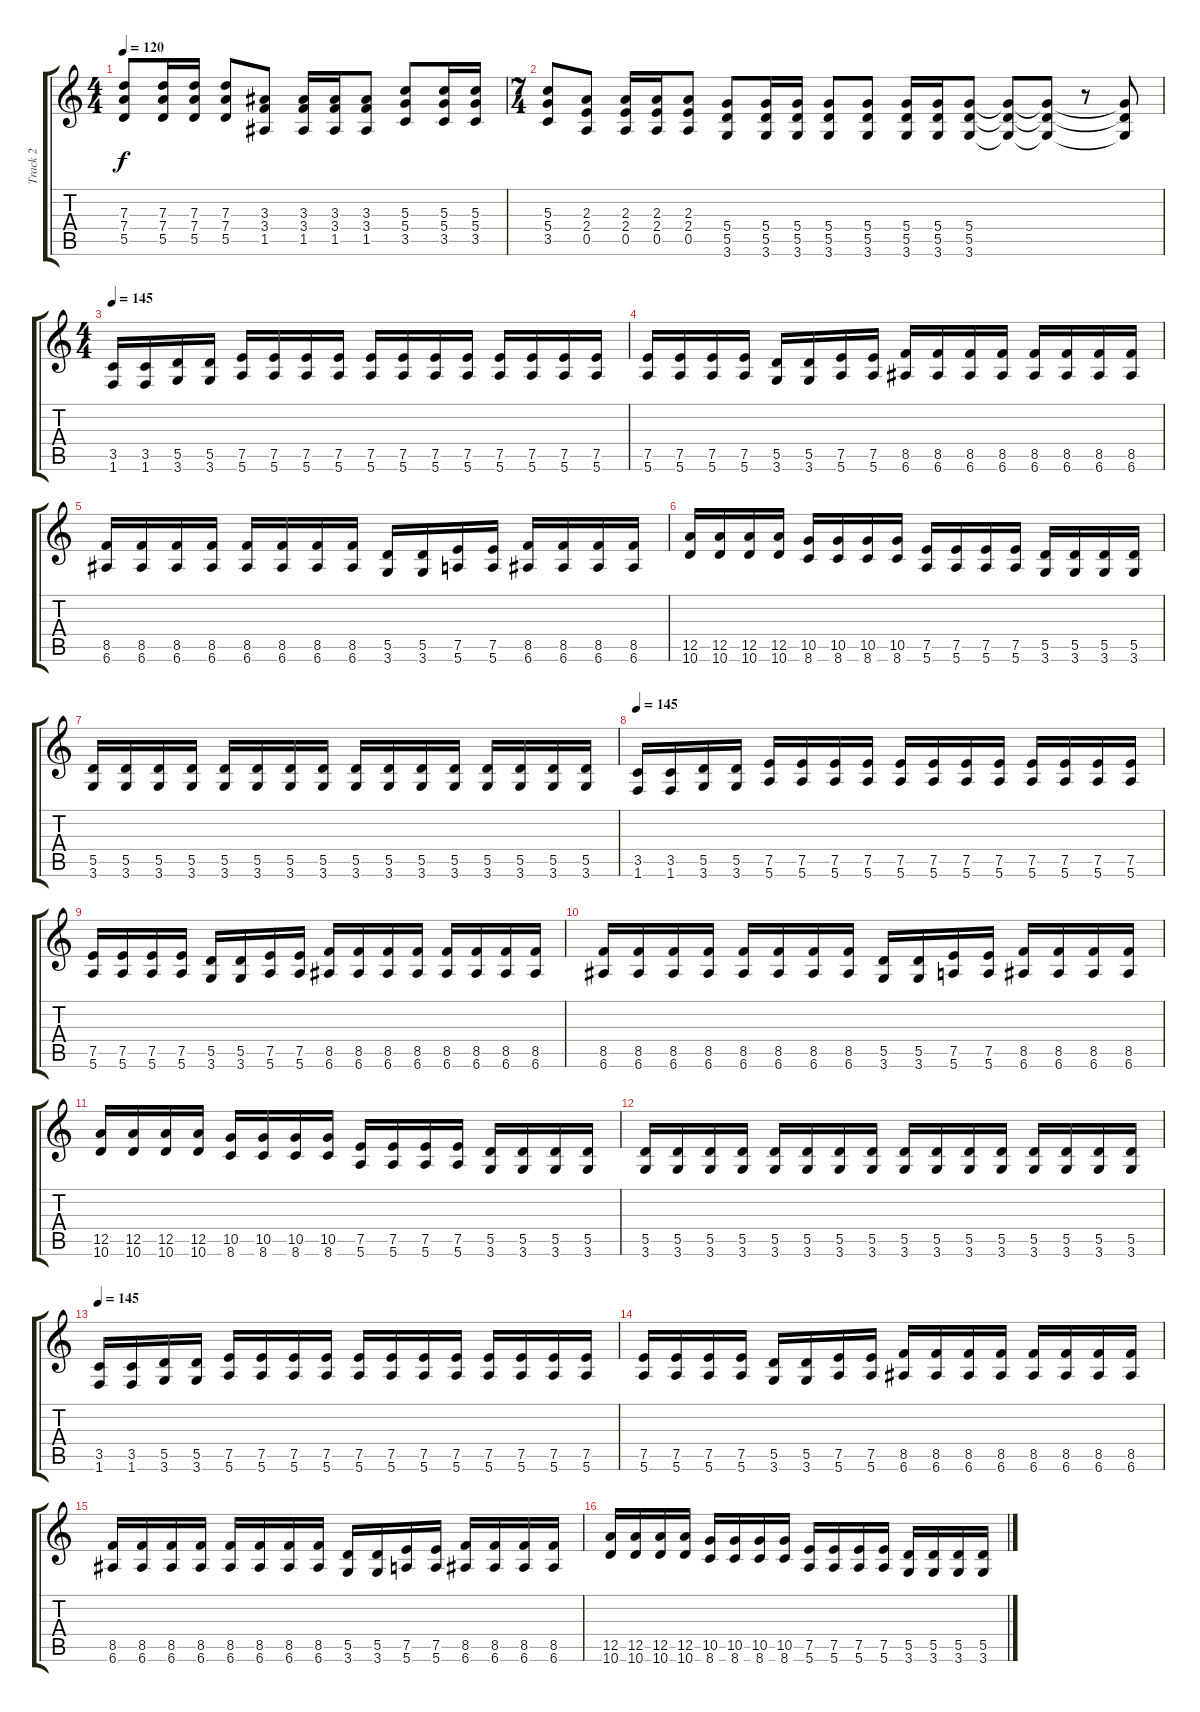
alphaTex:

\track ("Track 2" "Track 2") {instrument overdrivenguitar}
\staff {score tabs}
\tuning (E4 B3 G3 D3 A2 E2) {hide}
\ts (4 4)
\tempo 120
\clef g2
\ks c
(7.3 7.4 5.5).8{dy f} (7.3 7.4 5.5).16 (7.3 7.4 5.5).16 (7.3 7.4 5.5).8 (3.3 3.4 1.5).8 (3.3 3.4 1.5).16 (3.3 3.4 1.5).16 (3.3 3.4 1.5).8 (5.3 5.4 3.5).8 (5.3 5.4 3.5).16 (5.3 5.4 3.5).16 |
\ts (7 4)
(5.3 5.4 3.5).8 (2.3 2.4 0.5).8 (2.3 2.4 0.5).16 (2.3 2.4 0.5).16 (2.3 2.4 0.5).8 (5.4 5.5 3.6).8 (5.4 5.5 3.6).16 (5.4 5.5 3.6).16 (5.4 5.5 3.6).8 (5.4 5.5 3.6).8 (5.4 5.5 3.6).16 (5.4 5.5 3.6).16 (5.4 5.5 3.6).8 (5.4{t} 5.5{t} 3.6{t}).8 (5.4{t} 5.5{t} 3.6{t}).8 r.8 (5.4{t} 5.5{t} 3.6{t}).8 |
\ts (4 4)
\tempo 145
(3.5 1.6).16 (3.5 1.6).16 (5.5 3.6).16 (5.5 3.6).16 (7.5 5.6).16 (7.5 5.6).16 (7.5 5.6).16 (7.5 5.6).16 (7.5 5.6).16 (7.5 5.6).16 (7.5 5.6).16 (7.5 5.6).16 (7.5 5.6).16 (7.5 5.6).16 (7.5 5.6).16 (7.5 5.6).16 |
(7.5 5.6).16 (7.5 5.6).16 (7.5 5.6).16 (7.5 5.6).16 (5.5 3.6).16 (5.5 3.6).16 (7.5 5.6).16 (7.5 5.6).16 (8.5 6.6).16 (8.5 6.6).16 (8.5 6.6).16 (8.5 6.6).16 (8.5 6.6).16 (8.5 6.6).16 (8.5 6.6).16 (8.5 6.6).16 |
(8.5 6.6).16 (8.5 6.6).16 (8.5 6.6).16 (8.5 6.6).16 (8.5 6.6).16 (8.5 6.6).16 (8.5 6.6).16 (8.5 6.6).16 (5.5 3.6).16 (5.5 3.6).16 (7.5 5.6).16 (7.5 5.6).16 (8.5 6.6).16 (8.5 6.6).16 (8.5 6.6).16 (8.5 6.6).16 |
(12.5 10.6).16 (12.5 10.6).16 (12.5 10.6).16 (12.5 10.6).16 (10.5 8.6).16 (10.5 8.6).16 (10.5 8.6).16 (10.5 8.6).16 (7.5 5.6).16 (7.5 5.6).16 (7.5 5.6).16 (7.5 5.6).16 (5.5 3.6).16 (5.5 3.6).16 (5.5 3.6).16 (5.5 3.6).16 |
(5.5 3.6).16 (5.5 3.6).16 (5.5 3.6).16 (5.5 3.6).16 (5.5 3.6).16 (5.5 3.6).16 (5.5 3.6).16 (5.5 3.6).16 (5.5 3.6).16 (5.5 3.6).16 (5.5 3.6).16 (5.5 3.6).16 (5.5 3.6).16 (5.5 3.6).16 (5.5 3.6).16 (5.5 3.6).16 |
\tempo 145
(3.5 1.6).16 (3.5 1.6).16 (5.5 3.6).16 (5.5 3.6).16 (7.5 5.6).16 (7.5 5.6).16 (7.5 5.6).16 (7.5 5.6).16 (7.5 5.6).16 (7.5 5.6).16 (7.5 5.6).16 (7.5 5.6).16 (7.5 5.6).16 (7.5 5.6).16 (7.5 5.6).16 (7.5 5.6).16 |
(7.5 5.6).16 (7.5 5.6).16 (7.5 5.6).16 (7.5 5.6).16 (5.5 3.6).16 (5.5 3.6).16 (7.5 5.6).16 (7.5 5.6).16 (8.5 6.6).16 (8.5 6.6).16 (8.5 6.6).16 (8.5 6.6).16 (8.5 6.6).16 (8.5 6.6).16 (8.5 6.6).16 (8.5 6.6).16 |
(8.5 6.6).16 (8.5 6.6).16 (8.5 6.6).16 (8.5 6.6).16 (8.5 6.6).16 (8.5 6.6).16 (8.5 6.6).16 (8.5 6.6).16 (5.5 3.6).16 (5.5 3.6).16 (7.5 5.6).16 (7.5 5.6).16 (8.5 6.6).16 (8.5 6.6).16 (8.5 6.6).16 (8.5 6.6).16 |
(12.5 10.6).16 (12.5 10.6).16 (12.5 10.6).16 (12.5 10.6).16 (10.5 8.6).16 (10.5 8.6).16 (10.5 8.6).16 (10.5 8.6).16 (7.5 5.6).16 (7.5 5.6).16 (7.5 5.6).16 (7.5 5.6).16 (5.5 3.6).16 (5.5 3.6).16 (5.5 3.6).16 (5.5 3.6).16 |
(5.5 3.6).16 (5.5 3.6).16 (5.5 3.6).16 (5.5 3.6).16 (5.5 3.6).16 (5.5 3.6).16 (5.5 3.6).16 (5.5 3.6).16 (5.5 3.6).16 (5.5 3.6).16 (5.5 3.6).16 (5.5 3.6).16 (5.5 3.6).16 (5.5 3.6).16 (5.5 3.6).16 (5.5 3.6).16 |
\tempo 145
(3.5 1.6).16 (3.5 1.6).16 (5.5 3.6).16 (5.5 3.6).16 (7.5 5.6).16 (7.5 5.6).16 (7.5 5.6).16 (7.5 5.6).16 (7.5 5.6).16 (7.5 5.6).16 (7.5 5.6).16 (7.5 5.6).16 (7.5 5.6).16 (7.5 5.6).16 (7.5 5.6).16 (7.5 5.6).16 |
(7.5 5.6).16 (7.5 5.6).16 (7.5 5.6).16 (7.5 5.6).16 (5.5 3.6).16 (5.5 3.6).16 (7.5 5.6).16 (7.5 5.6).16 (8.5 6.6).16 (8.5 6.6).16 (8.5 6.6).16 (8.5 6.6).16 (8.5 6.6).16 (8.5 6.6).16 (8.5 6.6).16 (8.5 6.6).16 |
(8.5 6.6).16 (8.5 6.6).16 (8.5 6.6).16 (8.5 6.6).16 (8.5 6.6).16 (8.5 6.6).16 (8.5 6.6).16 (8.5 6.6).16 (5.5 3.6).16 (5.5 3.6).16 (7.5 5.6).16 (7.5 5.6).16 (8.5 6.6).16 (8.5 6.6).16 (8.5 6.6).16 (8.5 6.6).16 |
(12.5 10.6).16 (12.5 10.6).16 (12.5 10.6).16 (12.5 10.6).16 (10.5 8.6).16 (10.5 8.6).16 (10.5 8.6).16 (10.5 8.6).16 (7.5 5.6).16 (7.5 5.6).16 (7.5 5.6).16 (7.5 5.6).16 (5.5 3.6).16 (5.5 3.6).16 (5.5 3.6).16 (5.5 3.6).16
